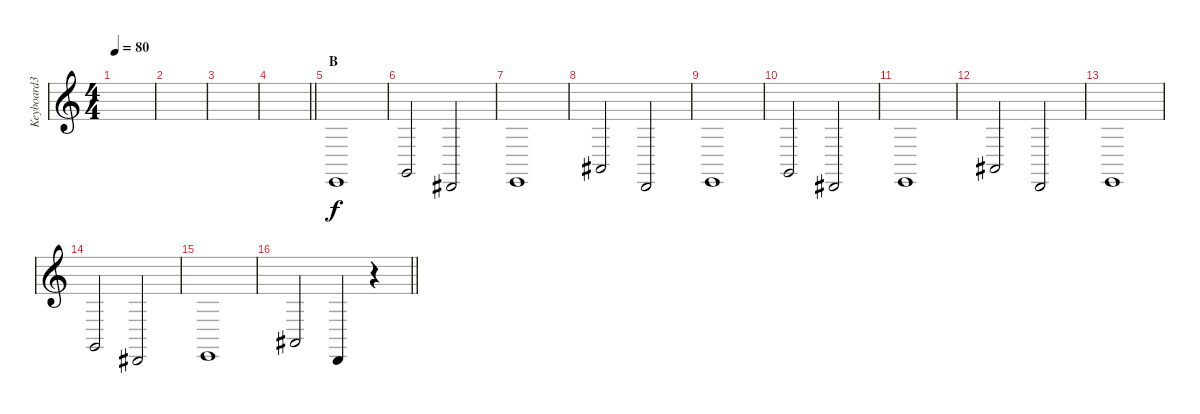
\track ("Keyboard3" "Keyboard3") {instrument lead2sawtooth}
\staff {score}
\tuning (E4 B3 G3 D3 A2 C2) {hide}
\ts (4 4)
\tempo 80
\clef g2
\ks c
|
|
|
\barLineRight lightlight
|
\section ("" "B")
4.6.1 |
7.6.2 3.6.2 |
4.6.1 |
1.5.2 2.6.2 |
4.6.1 |
7.6.2 3.6.2 |
4.6.1 |
1.5.2 2.6.2 |
4.6.1 |
7.6.2 3.6.2 |
4.6.1 |
\barLineRight lightlight
1.5.2 2.6.4 r.4
